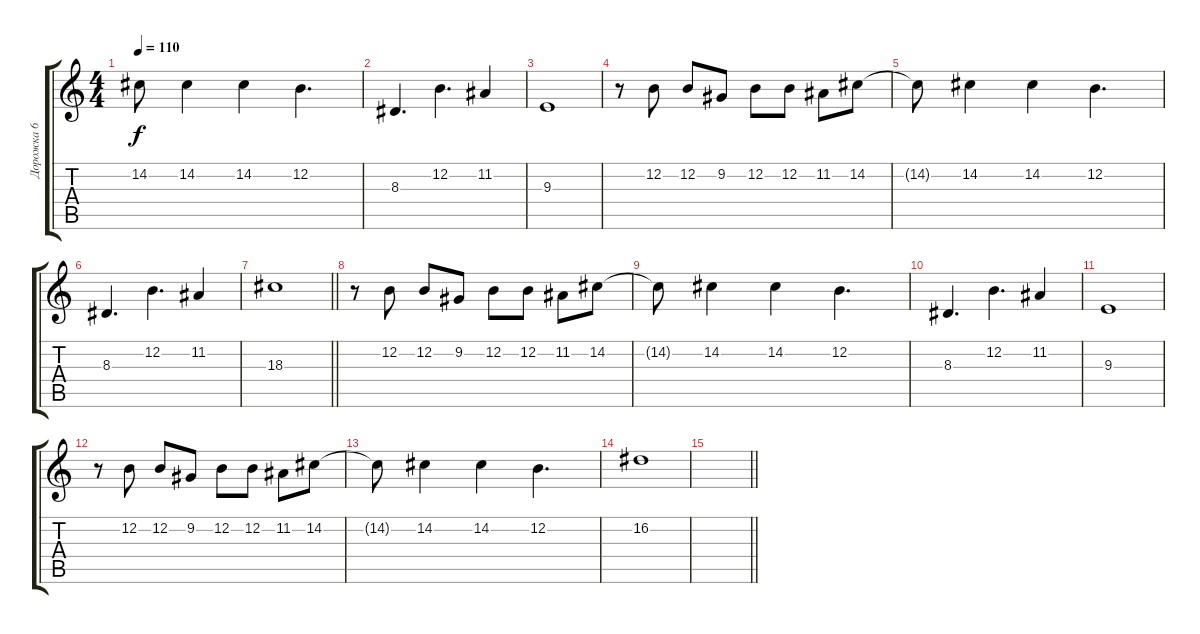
\track ("Дорожка 6" "Дорожка 6") {instrument oboe}
\staff {score tabs}
\tuning (E4 B3 G3 D3 A2 E2) {hide}
\ts (4 4)
\tempo 110
\clef g2
\ks c
14.2{t}.8{dy f} 14.2.4 14.2.4 12.2.4{d} |
8.3.4{d} 12.2.4{d} 11.2.4 |
9.3.1 |
r.8 12.2.8 12.2.8 9.2.8 12.2.8 12.2.8 11.2.8 14.2.8 |
14.2{t}.8 14.2.4 14.2.4 12.2.4{d} |
8.3.4{d} 12.2.4{d} 11.2.4 |
\barLineRight lightlight
18.3.1 |
r.8 12.2.8 12.2.8 9.2.8 12.2.8 12.2.8 11.2.8 14.2.8 |
14.2{t}.8 14.2.4 14.2.4 12.2.4{d} |
8.3.4{d} 12.2.4{d} 11.2.4 |
9.3.1 |
r.8 12.2.8 12.2.8 9.2.8 12.2.8 12.2.8 11.2.8 14.2.8 |
14.2{t}.8 14.2.4 14.2.4 12.2.4{d} |
16.2.1 |
\barLineRight lightlight
